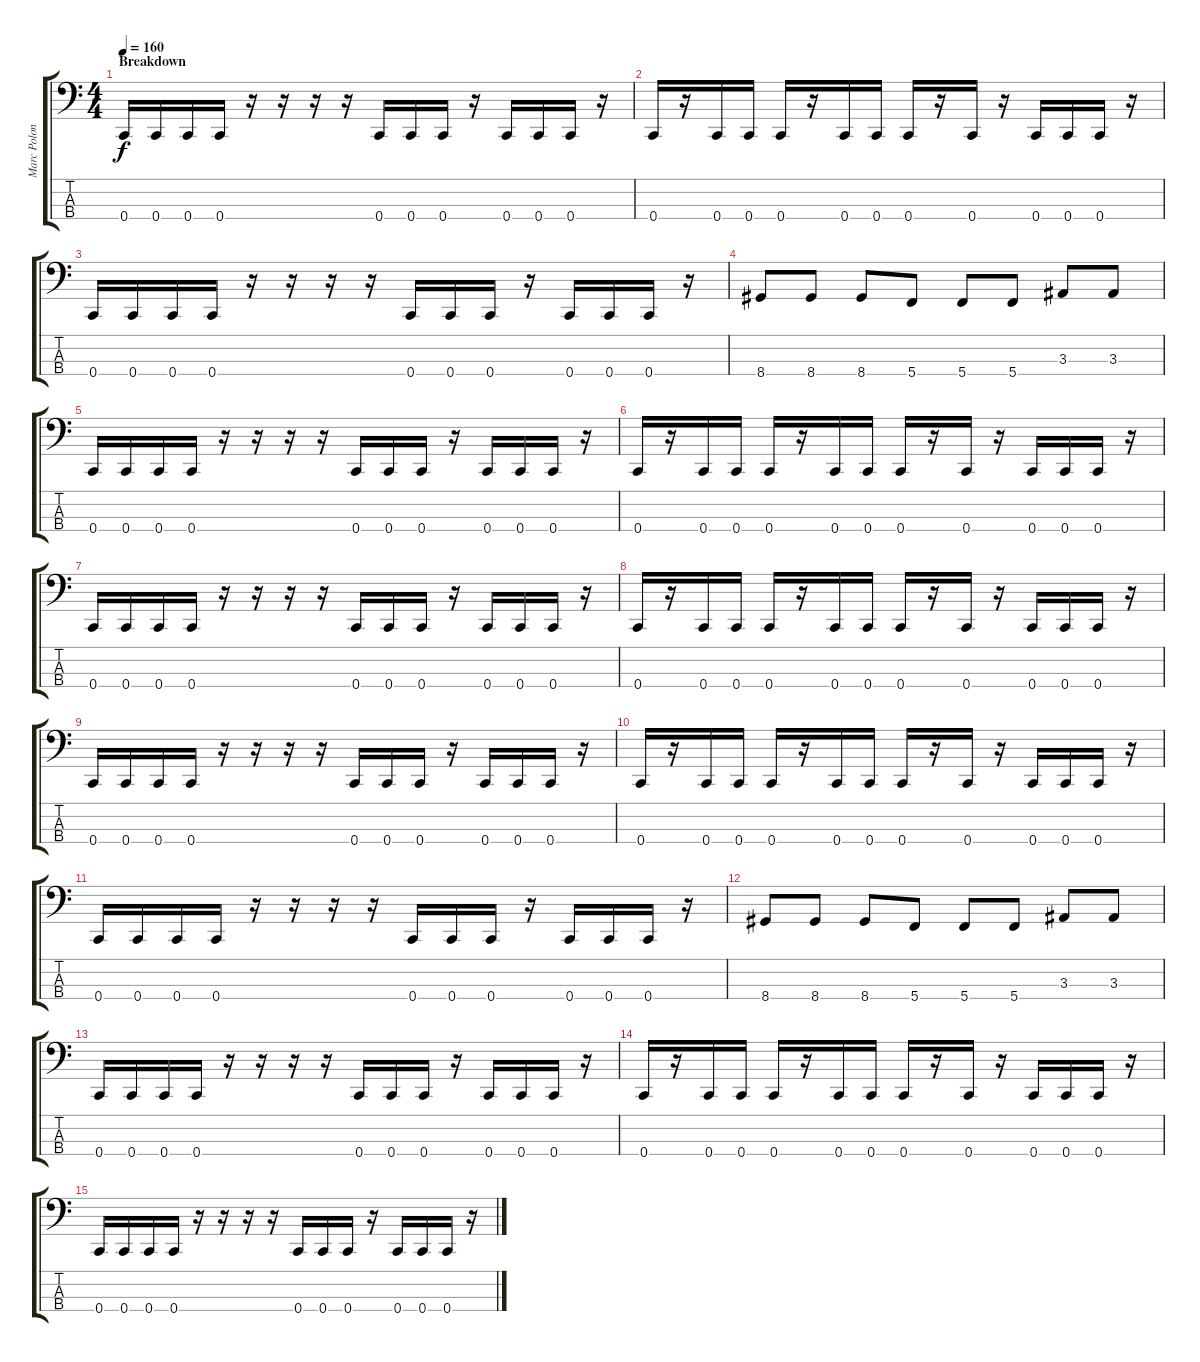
\track ("Marc Poloncak" "Marc Polon") {instrument electricbassfinger}
\staff {score tabs}
\tuning (F2 C2 G1 C1) {hide}
\ts (4 4)
\section ("" "Breakdown")
\tempo 160
\clef f4
\ks c
0.4.16{dy f} 0.4.16 0.4.16 0.4.16 r.16 r.16 r.16 r.16 0.4.16 0.4.16 0.4.16 r.16 0.4.16 0.4.16 0.4.16 r.16 |
0.4.16 r.16 0.4.16 0.4.16 0.4.16 r.16 0.4.16 0.4.16 0.4.16 r.16 0.4.16 r.16 0.4.16 0.4.16 0.4.16 r.16 |
0.4.16 0.4.16 0.4.16 0.4.16 r.16 r.16 r.16 r.16 0.4.16 0.4.16 0.4.16 r.16 0.4.16 0.4.16 0.4.16 r.16 |
8.4.8 8.4.8 8.4.8 5.4.8 5.4.8 5.4.8 3.3.8 3.3.8 |
0.4.16 0.4.16 0.4.16 0.4.16 r.16 r.16 r.16 r.16 0.4.16 0.4.16 0.4.16 r.16 0.4.16 0.4.16 0.4.16 r.16 |
0.4.16 r.16 0.4.16 0.4.16 0.4.16 r.16 0.4.16 0.4.16 0.4.16 r.16 0.4.16 r.16 0.4.16 0.4.16 0.4.16 r.16 |
0.4.16 0.4.16 0.4.16 0.4.16 r.16 r.16 r.16 r.16 0.4.16 0.4.16 0.4.16 r.16 0.4.16 0.4.16 0.4.16 r.16 |
0.4.16 r.16 0.4.16 0.4.16 0.4.16 r.16 0.4.16 0.4.16 0.4.16 r.16 0.4.16 r.16 0.4.16 0.4.16 0.4.16 r.16 |
0.4.16 0.4.16 0.4.16 0.4.16 r.16 r.16 r.16 r.16 0.4.16 0.4.16 0.4.16 r.16 0.4.16 0.4.16 0.4.16 r.16 |
0.4.16 r.16 0.4.16 0.4.16 0.4.16 r.16 0.4.16 0.4.16 0.4.16 r.16 0.4.16 r.16 0.4.16 0.4.16 0.4.16 r.16 |
0.4.16 0.4.16 0.4.16 0.4.16 r.16 r.16 r.16 r.16 0.4.16 0.4.16 0.4.16 r.16 0.4.16 0.4.16 0.4.16 r.16 |
8.4.8 8.4.8 8.4.8 5.4.8 5.4.8 5.4.8 3.3.8 3.3.8 |
0.4.16 0.4.16 0.4.16 0.4.16 r.16 r.16 r.16 r.16 0.4.16 0.4.16 0.4.16 r.16 0.4.16 0.4.16 0.4.16 r.16 |
0.4.16 r.16 0.4.16 0.4.16 0.4.16 r.16 0.4.16 0.4.16 0.4.16 r.16 0.4.16 r.16 0.4.16 0.4.16 0.4.16 r.16 |
0.4.16 0.4.16 0.4.16 0.4.16 r.16 r.16 r.16 r.16 0.4.16 0.4.16 0.4.16 r.16 0.4.16 0.4.16 0.4.16 r.16
